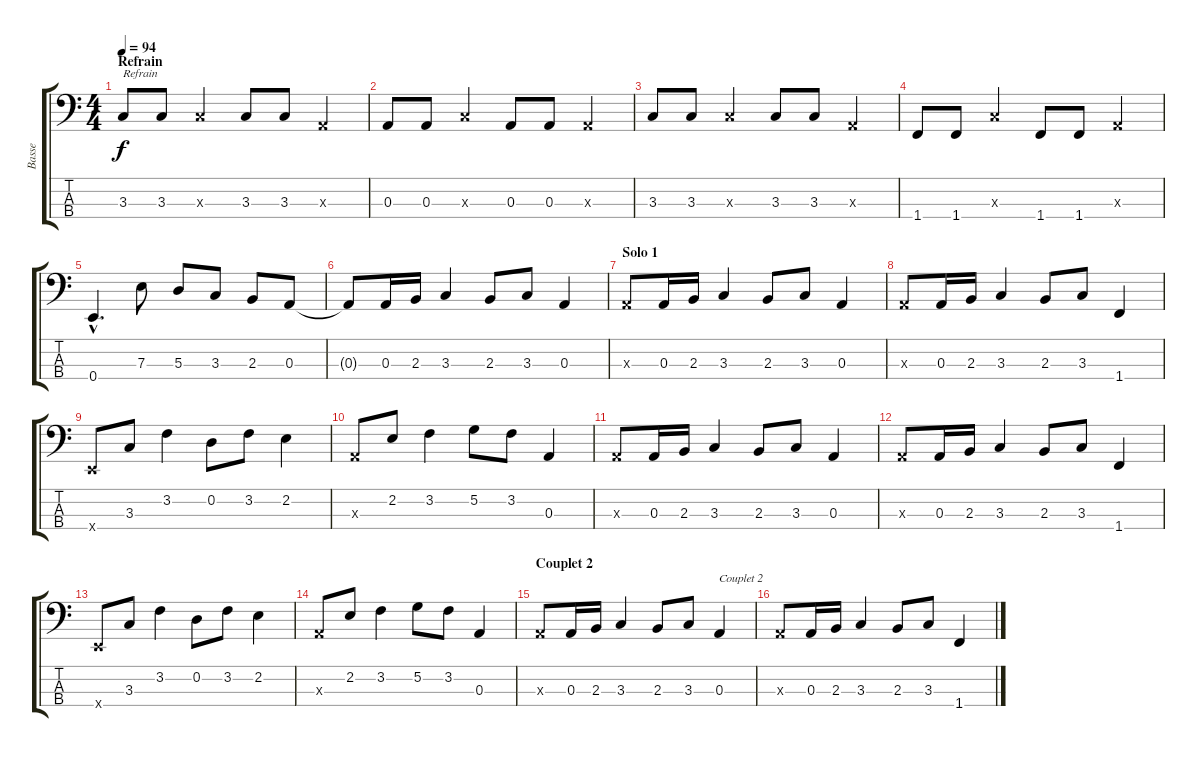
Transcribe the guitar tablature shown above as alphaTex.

\track ("Basse" "Basse") {instrument electricbassfinger}
\staff {score tabs}
\tuning (G2 D2 A1 E1) {hide}
\ts (4 4)
\section ("" "Refrain")
\tempo 94
\clef f4
\ks c
3.3.8{txt "Refrain" dy f} 3.3.8 3.3{x}.4 3.3.8 3.3.8 0.3{x}.4 |
0.3.8 0.3.8 3.3{x}.4 0.3.8 0.3.8 0.3{x}.4 |
3.3.8 3.3.8 3.3{x}.4 3.3.8 3.3.8 0.3{x}.4 |
1.4.8 1.4.8 3.3{x}.4 1.4.8 1.4.8 0.3{x}.4 |
0.4{hac}.4{d} 7.3.8 5.3.8 3.3.8 2.3.8 0.3.8 |
0.3{t}.8 0.3.16 2.3.16 3.3.4 2.3.8 3.3.8 0.3.4 |
\section ("" "Solo 1")
0.3{x}.8 0.3.16 2.3.16 3.3.4 2.3.8 3.3.8 0.3.4 |
0.3{x}.8 0.3.16 2.3.16 3.3.4 2.3.8 3.3.8 1.4.4 |
0.4{x}.8 3.3.8 3.2.4 0.2.8 3.2.8 2.2.4 |
0.3{x}.8 2.2.8 3.2.4 5.2.8 3.2.8 0.3.4 |
0.3{x}.8 0.3.16 2.3.16 3.3.4 2.3.8 3.3.8 0.3.4 |
0.3{x}.8 0.3.16 2.3.16 3.3.4 2.3.8 3.3.8 1.4.4 |
0.4{x}.8 3.3.8 3.2.4 0.2.8 3.2.8 2.2.4 |
0.3{x}.8 2.2.8 3.2.4 5.2.8 3.2.8 0.3.4 |
\section ("" "Couplet 2")
0.3{x}.8 0.3.16 2.3.16 3.3.4 2.3.8 3.3.8 0.3.4{txt "Couplet 2"} |
0.3{x}.8 0.3.16 2.3.16 3.3.4 2.3.8 3.3.8 1.4.4
